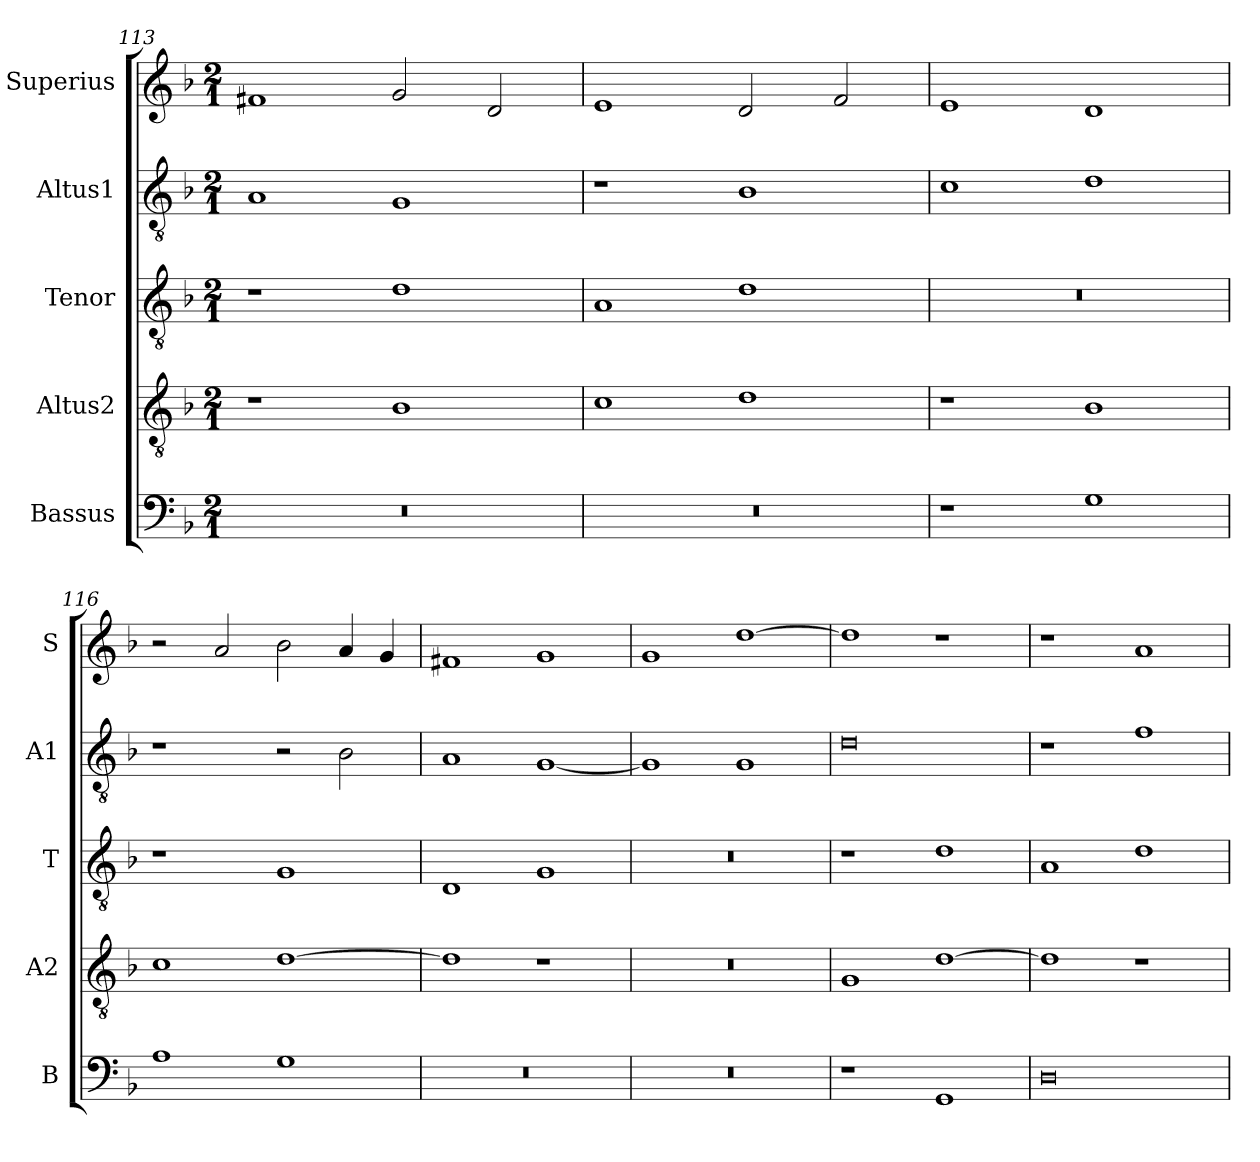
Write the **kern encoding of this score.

**kern	**kern	**kern	**kern	**kern
*part5	*part4	*part3	*part2	*part1
*staff5	*staff4	*staff3	*staff2	*staff1
*I"Bassus	*I"Altus2	*I"Tenor	*I"Altus1	*I"Superius
*I'B	*I'A2	*I'T	*I'A1	*I'S
*clefF4	*clefGv2	*clefGv2	*clefGv2	*clefG2
*k[b-]	*k[b-]	*k[b-]	*k[b-]	*k[b-]
*M2/1	*M2/1	*M2/1	*M2/1	*M2/1
=113	=113	=113	=113	=113
0r	1r	1r	1A	1f#X
.	1B-	1d	1G	2g/
.	.	.	.	2d/
=114	=114	=114	=114	=114
0r	1c	1A	1r	1e
.	1d	1d	1B-	2d/
.	.	.	.	2f/
=115	=115	=115	=115	=115
1r	1r	0r	1c	1e
1G	1B-	.	1d	1d
=116	=116	=116	=116	=116
1A	1c	1r	1r	2r
.	.	.	.	2a/
1G	[1d	1G	2r	2b-\
.	.	.	2B-\	4a/
.	.	.	.	4g/
=117	=117	=117	=117	=117
0r	1d]	1D	1A	1f#X
.	1r	1G	[1G	1g
=118	=118	=118	=118	=118
0r	0r	0r	1G]	1g
.	.	.	1G	[1dd
=119	=119	=119	=119	=119
1r	1G	1r	0d	1dd]
1GG	[1d	1d	.	1r
=120	=120	=120	=120	=120
0D	1d]	1A	1r	1r
.	1r	1d	1f	1a
=	=	=	=	=
*-	*-	*-	*-	*-
